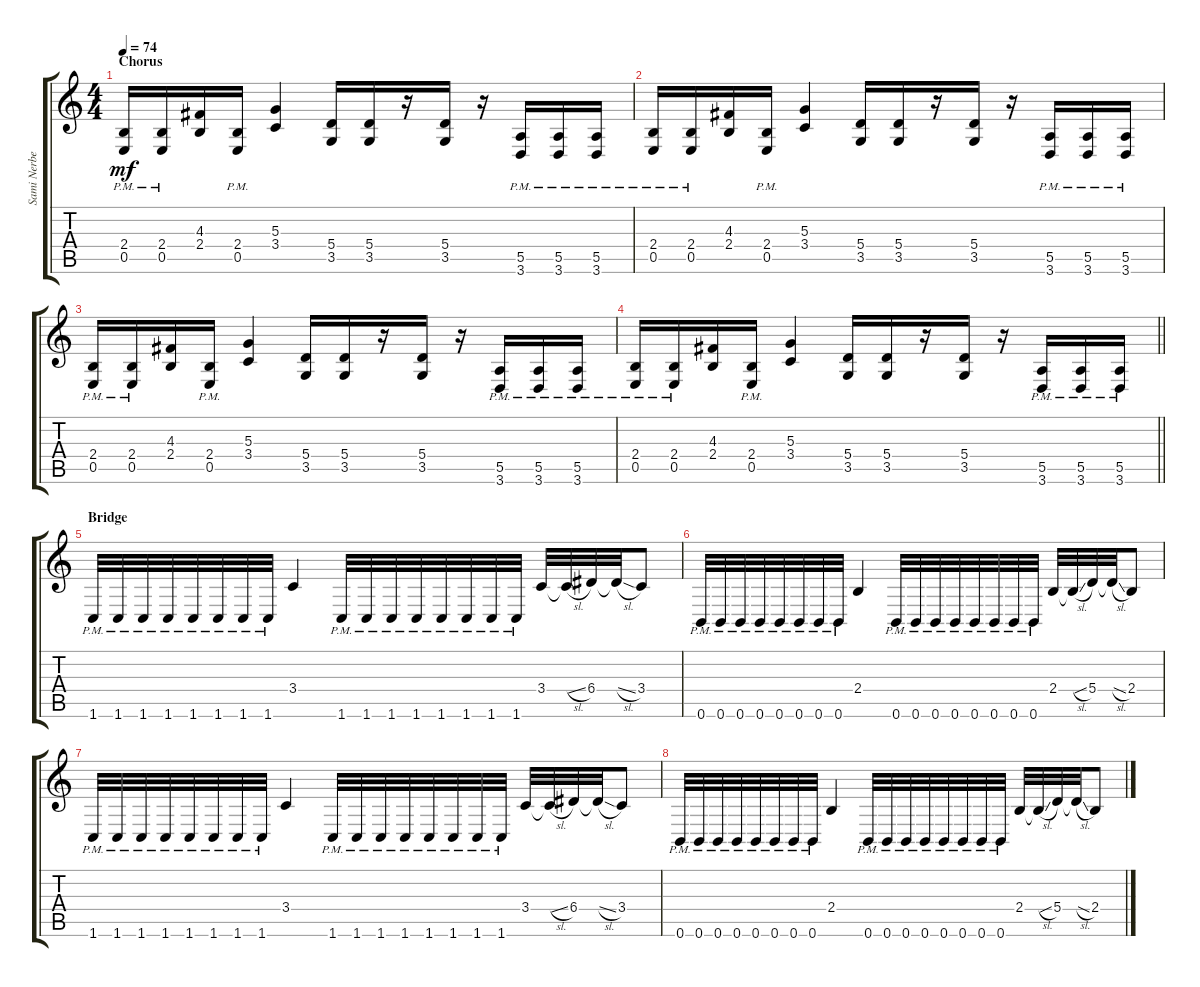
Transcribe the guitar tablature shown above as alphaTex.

\track ("Sami Nerberg" "Sami Nerbe") {instrument distortionguitar}
\staff {score tabs}
\tuning (B3 Gb3 D3 A2 E2 B1) {hide}
\ts (4 4)
\section ("" "Chorus")
\tempo 74
\clef g2
\ks c
(2.4{pm} 0.5{pm}).16{dy mf} (2.4{pm} 0.5{pm}).16 (4.3 2.4).16 (2.4{pm} 0.5{pm}).16 (5.3 3.4).4 (5.4 3.5).16 (5.4 3.5).16 r.16 (5.4 3.5).16 r.16 (5.5{pm} 3.6{pm}).16 (5.5{pm} 3.6{pm}).16 (5.5{pm} 3.6{pm}).16 |
(2.4{pm} 0.5{pm}).16 (2.4{pm} 0.5{pm}).16 (4.3 2.4).16 (2.4{pm} 0.5{pm}).16 (5.3 3.4).4 (5.4 3.5).16 (5.4 3.5).16 r.16 (5.4 3.5).16 r.16 (5.5{pm} 3.6{pm}).16 (5.5{pm} 3.6{pm}).16 (5.5{pm} 3.6{pm}).16 |
(2.4{pm} 0.5{pm}).16 (2.4{pm} 0.5{pm}).16 (4.3 2.4).16 (2.4{pm} 0.5{pm}).16 (5.3 3.4).4 (5.4 3.5).16 (5.4 3.5).16 r.16 (5.4 3.5).16 r.16 (5.5{pm} 3.6{pm}).16 (5.5{pm} 3.6{pm}).16 (5.5{pm} 3.6{pm}).16 |
\barLineRight lightlight
(2.4{pm} 0.5{pm}).16 (2.4{pm} 0.5{pm}).16 (4.3 2.4).16 (2.4{pm} 0.5{pm}).16 (5.3 3.4).4 (5.4 3.5).16 (5.4 3.5).16 r.16 (5.4 3.5).16 r.16 (5.5{pm} 3.6{pm}).16 (5.5{pm} 3.6{pm}).16 (5.5{pm} 3.6{pm}).16 |
\section ("" "Bridge")
1.6{pm}.32 1.6{pm}.32 1.6{pm}.32 1.6{pm}.32 1.6{pm}.32 1.6{pm}.32 1.6{pm}.32 1.6{pm}.32 3.4.4 1.6{pm}.32 1.6{pm}.32 1.6{pm}.32 1.6{pm}.32 1.6{pm}.32 1.6{pm}.32 1.6{pm}.32 1.6{pm}.32 3.4.32 3.4{sl t}.32 6.4.32 6.4{sl t}.32 3.4.8 |
0.6{pm}.32 0.6{pm}.32 0.6{pm}.32 0.6{pm}.32 0.6{pm}.32 0.6{pm}.32 0.6{pm}.32 0.6{pm}.32 2.4.4 0.6{pm}.32 0.6{pm}.32 0.6{pm}.32 0.6{pm}.32 0.6{pm}.32 0.6{pm}.32 0.6{pm}.32 0.6{pm}.32 2.4.32 2.4{sl t}.32 5.4.32 5.4{sl t}.32 2.4.8 |
1.6{pm}.32 1.6{pm}.32 1.6{pm}.32 1.6{pm}.32 1.6{pm}.32 1.6{pm}.32 1.6{pm}.32 1.6{pm}.32 3.4.4 1.6{pm}.32 1.6{pm}.32 1.6{pm}.32 1.6{pm}.32 1.6{pm}.32 1.6{pm}.32 1.6{pm}.32 1.6{pm}.32 3.4.32 3.4{sl t}.32 6.4.32 6.4{sl t}.32 3.4.8 |
0.6{pm}.32 0.6{pm}.32 0.6{pm}.32 0.6{pm}.32 0.6{pm}.32 0.6{pm}.32 0.6{pm}.32 0.6{pm}.32 2.4.4 0.6{pm}.32 0.6{pm}.32 0.6{pm}.32 0.6{pm}.32 0.6{pm}.32 0.6{pm}.32 0.6{pm}.32 0.6{pm}.32 2.4.32 2.4{sl t}.32 5.4.32 5.4{sl t}.32 2.4.8
